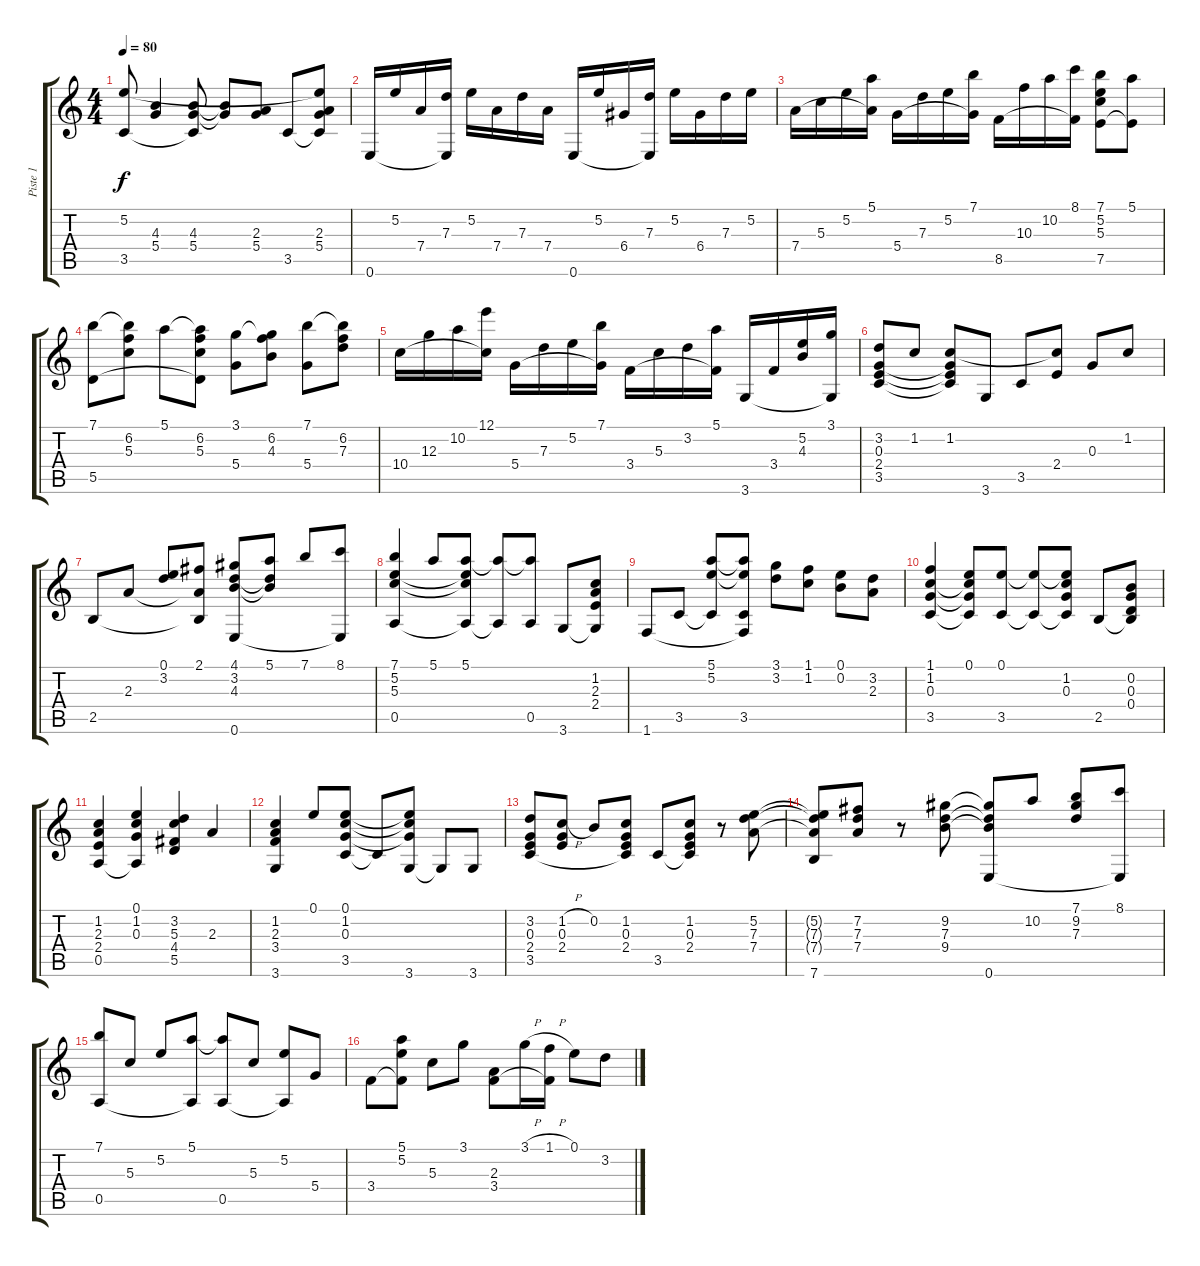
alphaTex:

\track ("Piste 1" "Piste 1") {instrument acousticguitarnylon}
\staff {score tabs}
\tuning (E4 B3 G3 D3 A2 E2) {hide}
\ts (4 4)
\tempo 80
\clef g2
\ks c
(5.2 3.5).8{dy f} (4.3 5.4).4 (4.3 5.4 3.5{t}).8 (4.3{t} 5.4{t}).8 (2.3 5.4).8 3.5.8 (5.2{t} 2.3 5.4 3.5{t}).8 |
0.6.16 5.2.16 7.4.16 (7.3 0.6{t}).16 5.2.16 7.4.16 7.3.16 7.4.16 0.6.16 5.2.16 6.4.16 (7.3 0.6{t}).16 5.2.16 6.4.16 7.3.16 5.2.16 |
7.4.16 5.3.16 5.2.16 (5.1 7.4{t}).16 5.4.16 7.3.16 5.2.16 (7.1 5.4{t}).16 8.5.16 10.3.16 10.2.16 (8.1 8.5{t}).16 (7.1 5.2 5.3 7.5).8 (5.1 7.5{t}).8 |
(7.1 5.5).8 (7.1{t} 6.2 5.3).8 5.1.8 (5.1{t} 6.2 5.3 5.5{t}).8 (3.1 5.4).8 (3.1{t} 6.2 4.3).8 (7.1 5.4).8 (7.1{t} 6.2 7.3).8 |
10.4.16 12.3.16 10.2.16 (12.1 10.4{t}).16 5.4.16 7.3.16 5.2.16 (7.1 5.4{t}).16 3.4.16 5.3.16 3.2.16 (5.1 3.4{t}).16 3.6.16 3.4.16 (5.2 4.3).16 (3.1 3.6{t}).16 |
(3.2 0.3 2.4 3.5).8 1.2.8 (1.2 0.3{t} 2.4{t} 3.5{t}).8 3.6.8 3.5.8 (1.2{t} 2.4).8 0.3.8 1.2.8 |
2.5.8 2.3.8 (0.1 3.2).8 (2.1 2.3{t} 2.5{t}).8 (4.1 3.2 4.3 0.6).8 (5.1 3.2{t} 4.3{t}).8 7.1.8 (8.1 0.6{t}).8 |
(7.1 5.2 5.3 0.5).4 5.1.8 (5.1 5.2{t} 5.3{t} 0.5{t}).8 (5.1{t} 0.5{t}).8 (5.1{t} 0.5).8 3.6.8 (1.2 2.3 2.4 3.6{t}).8 |
1.6.8 3.5.8 (5.1 5.2 3.5{t}).8 (5.1{t} 5.2{t} 3.5 1.6{t}).8 (3.1 3.2).8 (1.1 1.2).8 (0.1 0.2).8 (3.2 2.3).8 |
(1.1 1.2 0.3 3.5).4 (0.1 1.2{t} 0.3{t} 3.5{t}).8 (0.1 3.5).8 (0.1{t} 3.5{t}).8 (0.1{t} 1.2 0.3 3.5{t}).8 2.5.8 (0.2 0.3 0.4 2.5{t}).8 |
(1.2 2.3 2.4 0.5).4 (0.1 1.2 0.3 0.5{t}).4 (3.2 5.3 4.4 5.5).4 2.3.4 |
(1.2 2.3 3.4 3.6).4 0.1.8 (0.1 1.2 0.3 3.5).8 3.5{t}.8 (0.1{t} 1.2{t} 0.3{t} 3.6).8 3.6{t}.8 3.6.8 |
(3.2 0.3 2.4 3.5).8 (1.2{h} 0.3 2.4).8 0.2.8 (1.2 0.3 2.4 3.5{t}).8 3.5.8 (1.2 0.3 2.4 3.5{t}).8 r.8 (5.2 7.3 7.4).8 |
(5.2{t} 7.3{t} 7.4{t} 7.6).8 (7.2 7.3 7.4).8 r.8 (9.2 7.3 9.4).8 (9.2{t} 7.3{t} 9.4{t} 0.6).8 10.2.8 (7.1 9.2 7.3).8 (8.1 0.6{t}).8 |
(7.1 0.5).8 5.3.8 5.2.8 (5.1 0.5{t}).8 (5.1{t} 0.5).8 5.3.8 (5.2 0.5{t}).8 5.4.8 |
3.4.8 (5.1 5.2 3.4{t}).8 5.3.8 3.1.8 (2.3 3.4).8 3.1{h}.16 (1.1{h} 3.4{t}).16 0.1.8 3.2.8
